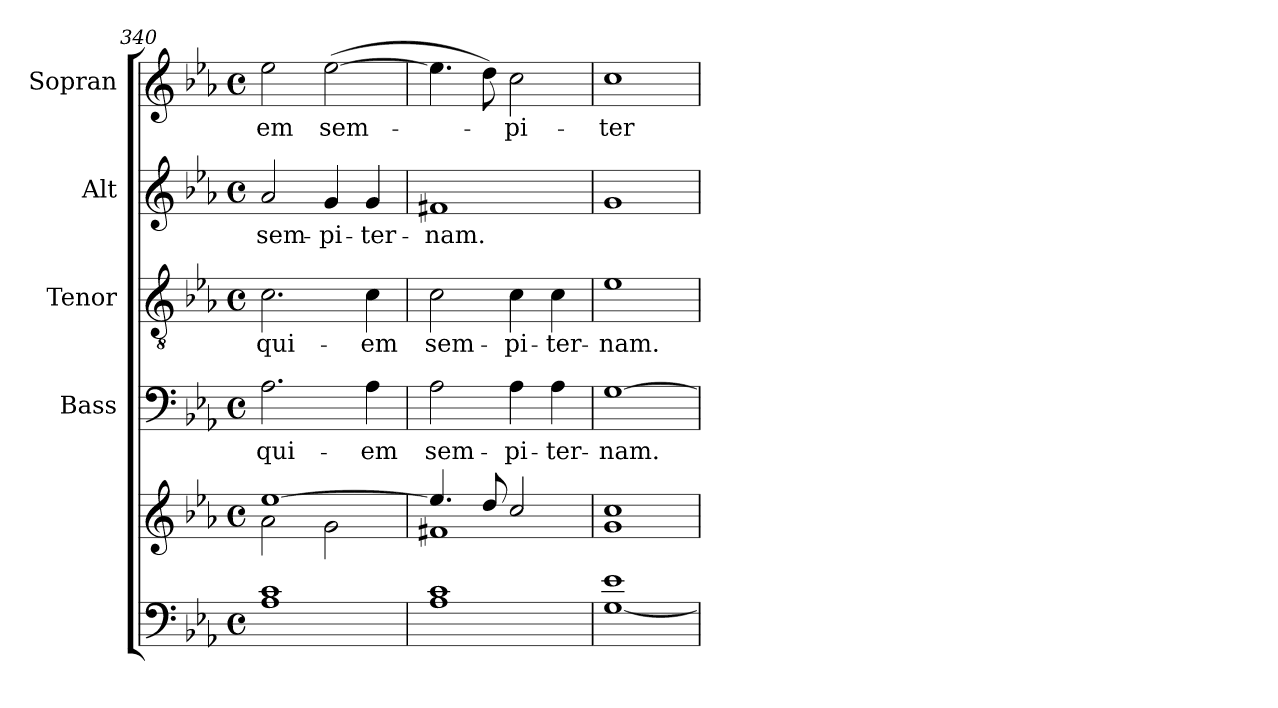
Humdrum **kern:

**kern	**kern	**kern	**text	**kern	**text	**kern	**text	**kern	**text
*part5	*part5	*part4	*part4	*part3	*part3	*part2	*part2	*part1	*part1
*staff6	*staff5	*staff4	*staff4	*staff3	*staff3	*staff2	*staff2	*staff1	*staff1
*	*	*I"Bass	*	*I"Tenor	*	*I"Alt	*	*I"Sopran	*
*	*	*I'B.	*	*I'T.	*	*I'A.	*	*I'S.	*
*clefF4	*clefG2	*clefF4	*	*clefGv2	*	*clefG2	*	*clefG2	*
*k[b-e-a-]	*k[b-e-a-]	*k[b-e-a-]	*	*k[b-e-a-]	*	*k[b-e-a-]	*	*k[b-e-a-]	*
*E-:	*E-:	*E-:	*	*E-:	*	*E-:	*	*E-:	*
*M4/4	*M4/4	*M4/4	*	*M4/4	*	*M4/4	*	*M4/4	*
*met(c)	*met(c)	*met(c)	*	*met(c)	*	*met(c)	*	*met(c)	*
=340	=340	=340	=340	=340	=340	=340	=340	=340	=340
*^	*^	*	*	*	*	*	*	*	*
!	!	!	!	!	!LO:LY:b	!	!LO:LY:b	!	!LO:LY:b	!	!LO:LY:b
1c	1A-	[>1ee-	2a-\	2.A-\	-qui-	2.c\	-qui-	2a-/	sem-	2ee-\	-em
!	!	!	!	!	!	!	!	!	!LO:LY:b	!	!LO:LY:b
.	.	.	2g\	.	.	.	.	4g/	-pi-	(>[2ee-\	sem-
!	!	!	!	!	!LO:LY:b	!	!LO:LY:b	!	!LO:LY:b	!	!
.	.	.	.	4A-\	-em	4c\	-em	4g/	-ter-	.	.
=341	=341	=341	=341	=341	=341	=341	=341	=341	=341	=341	=341
!	!	!	!	!	!LO:LY:b	!	!LO:LY:b	!	!LO:LY:b	!	!
1c	1A-	4.ee-/]	1f#X	2A-\	sem-	2c\	sem-	1f#X	-nam.	4.ee-\]	.
.	.	8dd/	.	.	.	.	.	.	.	8dd\)	.
!	!	!	!	!	!LO:LY:b	!	!LO:LY:b	!	!	!	!LO:LY:b
.	.	2cc/	.	4A-\	-pi-	4c\	-pi-	.	.	2cc\	-pi-
!	!	!	!	!	!LO:LY:b	!	!LO:LY:b	!	!	!	!
.	.	.	.	4A-\	-ter-	4c\	-ter-	.	.	.	.
=342	=342	=342	=342	=342	=342	=342	=342	=342	=342	=342	=342
!	!	!	!	!	!LO:LY:b	!	!LO:LY:b	!	!	!	!LO:LY:b
1e-	[<1G	1cc	1g	[1G	-nam.	1e-	-nam.	1g	.	1cc	-ter-
*v	*v	*	*	*	*	*	*	*	*	*	*
*	*v	*v	*	*	*	*	*	*	*	*
=	=	=	=	=	=	=	=	=	=
*-	*-	*-	*-	*-	*-	*-	*-	*-	*-
